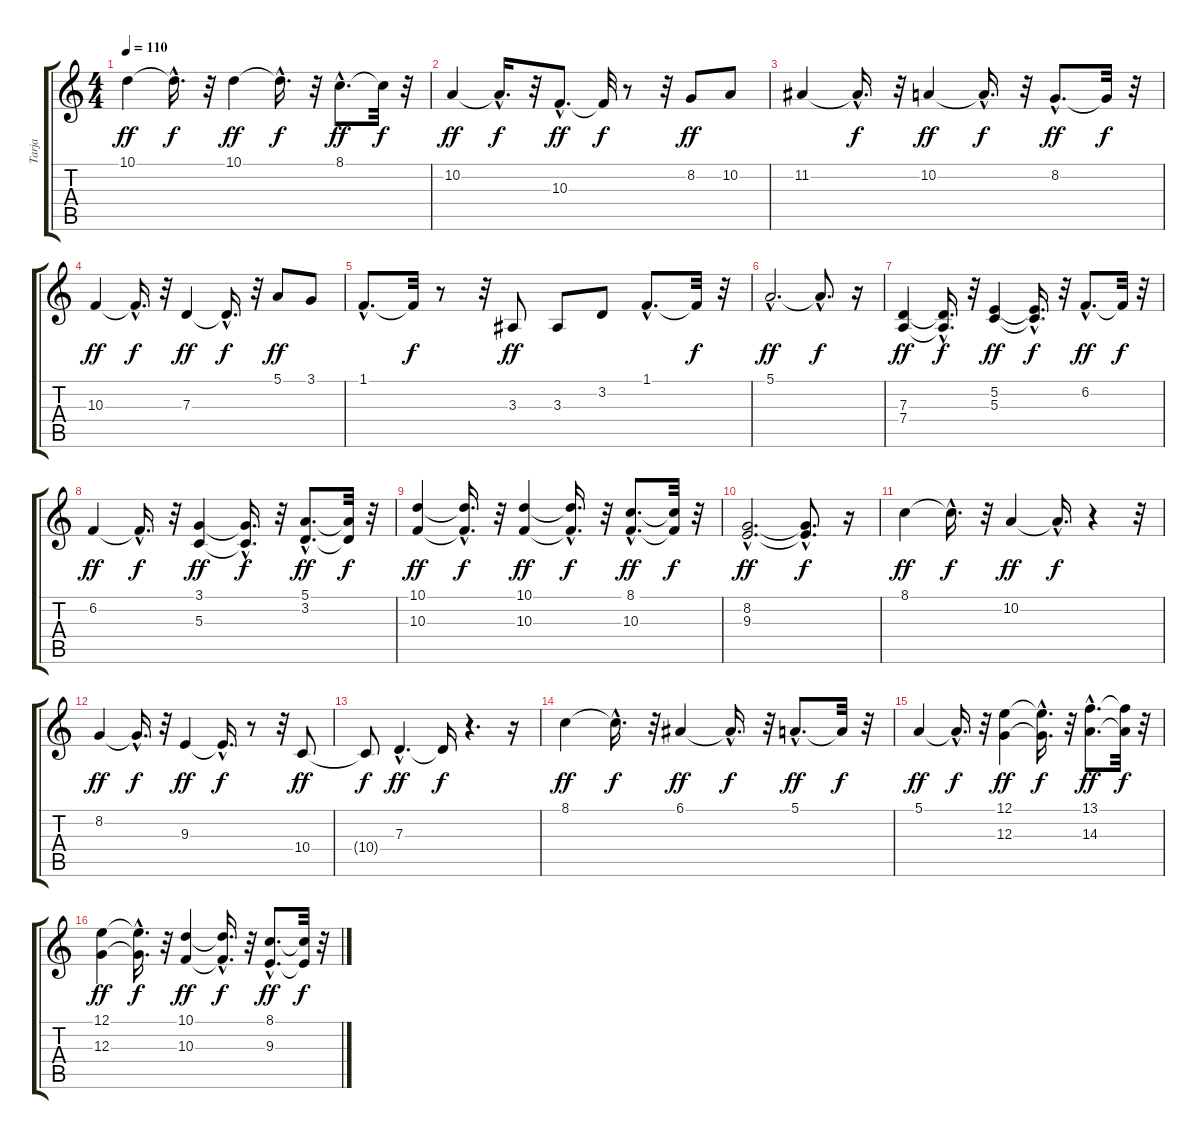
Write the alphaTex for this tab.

\track ("Tarja" "Tarja") {instrument lead6voice}
\staff {score tabs}
\tuning (E4 B3 G3 D3 A2 E2) {hide}
\ts (4 4)
\tempo 110
\clef g2
\ks c
10.1.4{dy ff} 10.1{hac t}.16{d dy f} r.32 10.1.4{dy ff} 10.1{hac t}.16{d dy f} r.32 8.1{hac}.8{d dy ff} 8.1{t}.32{dy f} r.32 |
10.2.4{dy ff} 10.2{hac t}.16{d dy f} r.32 10.3{hac}.8{d dy ff} 10.3{t}.32{dy f} r.8 r.32 8.2.8{dy ff} 10.2.8 |
11.2.4 11.2{hac t}.16{d dy f} r.32 10.2.4{dy ff} 10.2{hac t}.16{d dy f} r.32 8.2{hac}.8{d dy ff} 8.2{t}.32{dy f} r.32 |
10.3.4{dy ff} 10.3{hac t}.16{d dy f} r.32 7.3.4{dy ff} 7.3{hac t}.16{d dy f} r.32 5.1.8{dy ff} 3.1.8 |
1.1{hac}.8{d} 1.1{t}.32{dy f} r.8 r.32 3.3.8{dy ff} 3.3.8 3.2.8 1.1{hac}.8{d} 1.1{t}.32{dy f} r.32 |
5.1{hac}.2{d dy ff} 5.1{hac t}.8{d dy f} r.16 |
(7.3 7.4).4{dy ff} (7.3{hac t} 7.4{hac t}).16{d dy f} r.32 (5.2 5.3).4{dy ff} (5.2{hac t} 5.3{hac t}).16{d dy f} r.32 6.2{hac}.8{d dy ff} 6.2{t}.32{dy f} r.32 |
6.2.4{dy ff} 6.2{hac t}.16{d dy f} r.32 (3.1 5.3).4{dy ff} (3.1{hac t} 5.3{hac t}).16{d dy f} r.32 (5.1{hac} 3.2{hac}).8{d dy ff} (5.1{t} 3.2{t}).32{dy f} r.32 |
(10.1 10.3).4{dy ff} (10.1{hac t} 10.3{hac t}).16{d dy f} r.32 (10.1 10.3).4{dy ff} (10.1{hac t} 10.3{hac t}).16{d dy f} r.32 (8.1{hac} 10.3{hac}).8{d dy ff} (8.1{t} 10.3{t}).32{dy f} r.32 |
(8.2{hac} 9.3{hac}).2{d dy ff} (8.2{hac t} 9.3{hac t}).8{d dy f} r.16 |
8.1.4{dy ff} 8.1{hac t}.16{d dy f} r.32 10.2.4{dy ff} 10.2{hac t}.16{d dy f} r.4 r.32 |
8.2.4{dy ff} 8.2{hac t}.16{d dy f} r.32 9.3.4{dy ff} 9.3{hac t}.16{d dy f} r.8 r.32 10.4.8{dy ff} |
10.4{t}.8{dy f} 7.3{hac}.4{d dy ff} 7.3{t}.16{dy f} r.4{d} r.16 |
8.1.4{dy ff instrument choiraahs} 8.1{hac t}.16{d dy f} r.32 6.1.4{dy ff} 6.1{hac t}.16{d dy f} r.32 5.1{hac}.8{d dy ff} 5.1{t}.32{dy f} r.32 |
5.1.4{dy ff} 5.1{hac t}.16{d dy f} r.32 (12.1 12.3).4{dy ff} (12.1{hac t} 12.3{hac t}).16{d dy f} r.32 (13.1{hac} 14.3{hac}).8{d dy ff} (13.1{t} 14.3{t}).32{dy f} r.32 |
(12.1 12.3).4{dy ff} (12.1{hac t} 12.3{hac t}).16{d dy f} r.32 (10.1 10.3).4{dy ff} (10.1{hac t} 10.3{hac t}).16{d dy f} r.32 (8.1{hac} 9.3{hac}).8{d dy ff} (8.1{t} 9.3{t}).32{dy f} r.32
